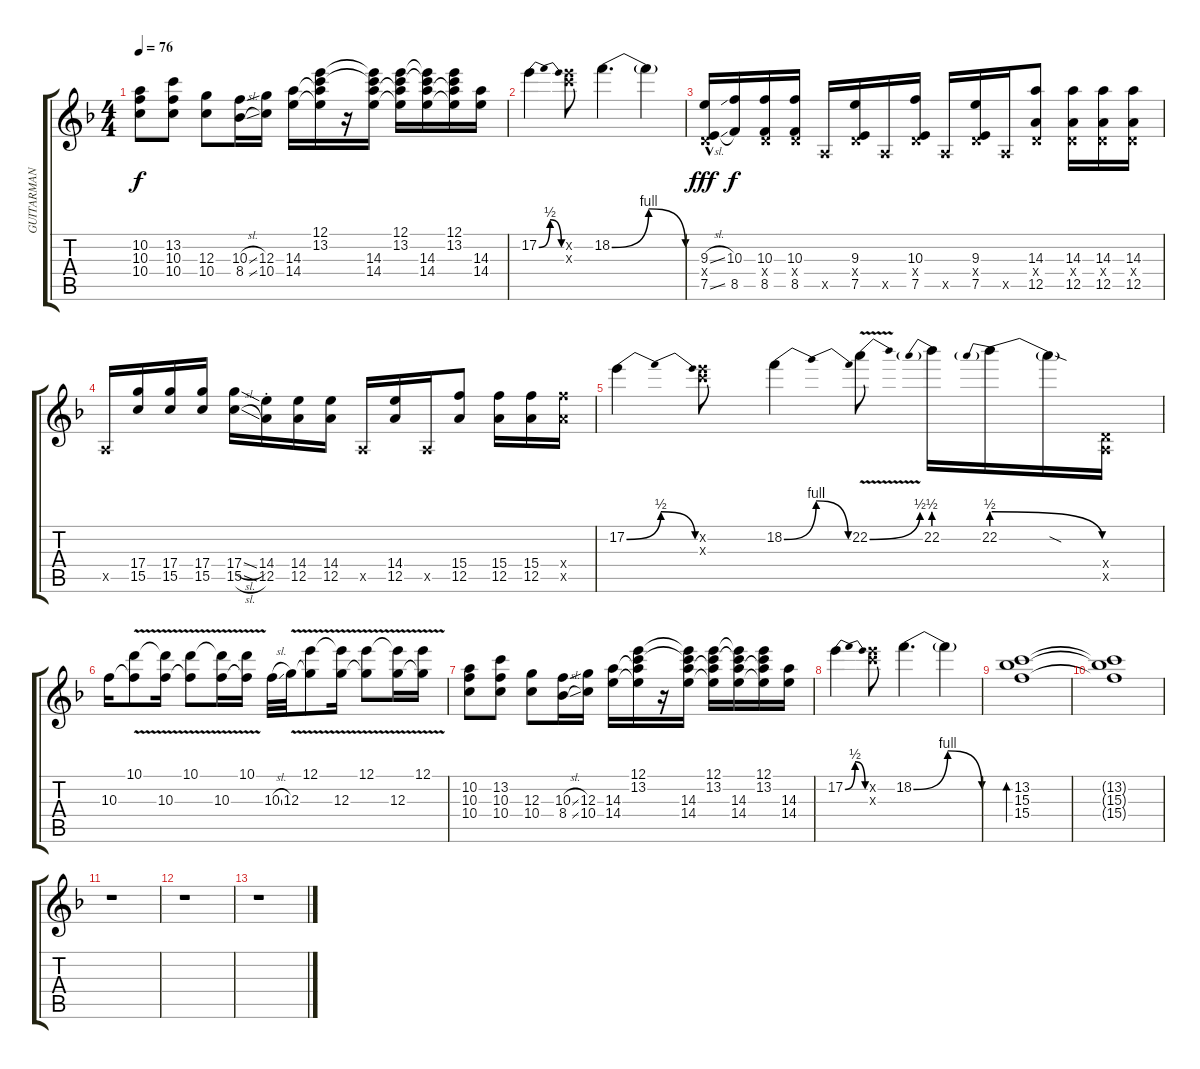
\track ("GUITARMAN" "GUITARMAN") {instrument distortionguitar}
\staff {score tabs}
\tuning (E4 B3 G3 D3 A2 E2) {hide}
\ts (4 4)
\tempo 76
\clef g2
\ks f
(10.2 10.3 10.4).8{dy f} (13.2 10.3 10.4).8 (12.3 10.4).8 (10.3{sl} 8.4{sl}).16 (12.3 10.4).16 (14.3 14.4).16 (12.1 13.2 14.3{t} 14.4{t}).16 r.16 (12.1{t} 13.2{t} 14.3 14.4).16 (12.1 13.2 14.3{t} 14.4{t}).16 (12.1{t} 13.2{t} 14.3 14.4).16 (12.1 13.2 14.3{t} 14.4{t}).16 (14.3 14.4).16 |
17.2{be (bendrelease 0 0 15 2 45 2 60 0)}.4 (17.2{x} 17.3{x}).8 18.2{be (bendrelease 0 0 6 4 44 4 60 0)}.4{d} 18.2{t}.4 |
(9.3{sl hac} 0.4{x} 7.5{sl hac}).16{dy fff} (10.3 8.5).16{dy f} (10.3 0.4{x} 8.5).16 (10.3 0.4{x} 8.5).16 0.5{x}.16 (9.3 0.4{x} 7.5).16 0.5{x}.16 (10.3 0.4{x} 7.5).16 0.5{x}.16 (9.3 0.4{x} 7.5).16 0.5{x}.16 (14.3 0.4{x} 12.5).8 (14.3 0.4{x} 12.5).16 (14.3 0.4{x} 12.5).16 (14.3 0.4{x} 12.5).16 |
0.5{x}.16 (17.4 15.5).16 (17.4 15.5).16 (17.4 15.5).16 (17.4{sl} 15.5{sl}).16 (14.4{st} 12.5{st}).16 (14.4 12.5).16 (14.4 12.5).16 0.5{x}.16 (14.4 12.5).16 0.5{x}.16 (15.4 12.5).8 (15.4 12.5).16 (15.4 12.5).16 (15.4{x} 12.5{x}).16 |
17.2{be (bendrelease 0 0 15 2 45 2 60 0)}.4 (17.2{x} 17.3{x}).8 18.2{be (bendrelease 0 0 15 4 44 4 60 0)}.4 22.2{be (bend 0 0 60 2) v}.8 22.2{be (prebend 0 2 60 2)}.16 22.2{be (prebendrelease 0 2 60 0)}.16 22.2{sod t}.16 (0.4{x} 0.5{x}).16 |
10.3.16 (10.1{v} 10.3{t}).8 (10.1{t} 10.3{v}).16 (10.1 10.3{t}).8 (10.1{t} 10.3{v}).16 (10.1{v} 10.3{t}).16 10.3{sl}.32 12.3{v}.32 (12.1{v} 12.3{t}).8 (12.1{t} 12.3{v}).16 (12.1 12.3{t}).8 (12.1{t} 12.3{v}).16 (12.1{v} 12.3{t}).16 |
(10.2 10.3 10.4).8 (13.2 10.3 10.4).8 (12.3 10.4).8 (10.3{sl} 8.4{sl}).16 (12.3 10.4).16 (14.3 14.4).16 (12.1 13.2 14.3{t} 14.4{t}).16 r.16 (12.1{t} 13.2{t} 14.3 14.4).16 (12.1 13.2 14.3{t} 14.4{t}).16 (12.1{t} 13.2{t} 14.3 14.4).16 (12.1 13.2 14.3{t} 14.4{t}).16 (14.3 14.4).16 |
17.2{be (bendrelease 0 0 15 2 45 2 60 0)}.4 (17.2{x} 17.3{x}).8 18.2{be (bendrelease 0 0 6 4 44 4 60 0)}.4{d} 18.2{t}.4 |
(13.2 15.3 15.4).1{bd 120} |
(13.2{t} 15.3{t} 15.4{t}).1 |
r.1 |
r.1 |
r.1
